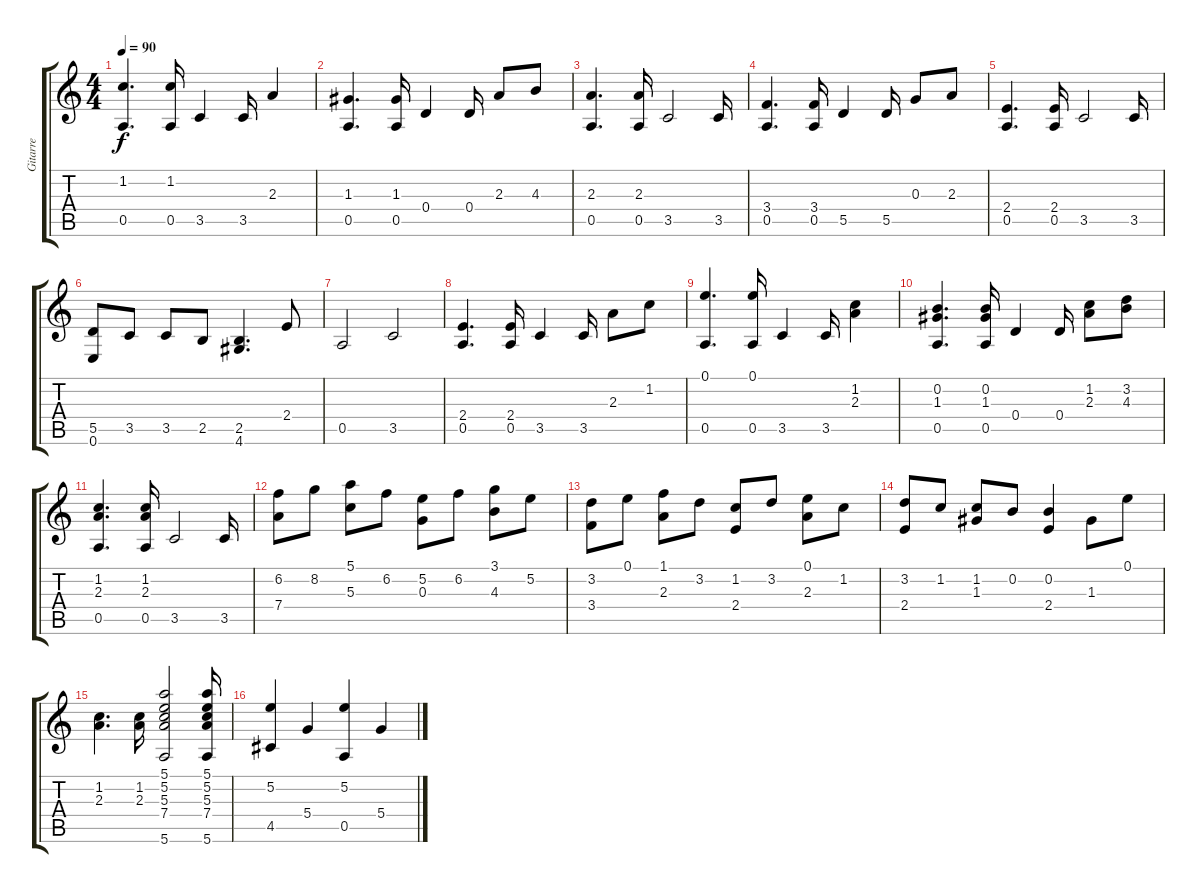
\track ("Gitarre" "Gitarre") {instrument acousticguitarsteel}
\staff {score tabs}
\tuning (E4 B3 G3 D3 A2 E2) {hide}
\ts (4 4)
\tempo 90
\clef g2
\ks c
(1.2 0.5).4{d dy f} (1.2 0.5).16 3.5.4 3.5.16 2.3.4 |
(1.3 0.5).4{d} (1.3 0.5).16 0.4.4 0.4.16 2.3.8 4.3.8 |
(2.3 0.5).4{d} (2.3 0.5).16 3.5.2 3.5.16 |
(3.4 0.5).4{d} (3.4 0.5).16 5.5.4 5.5.16 0.3.8 2.3.8 |
(2.4 0.5).4{d} (2.4 0.5).16 3.5.2 3.5.16 |
(5.5 0.6).8 3.5.8 3.5.8 2.5.8 (2.5 4.6).4{d} 2.4.8 |
0.5.2 3.5.2 |
(2.4 0.5).4{d} (2.4 0.5).16 3.5.4 3.5.16 2.3.8 1.2.8 |
(0.1 0.5).4{d} (0.1 0.5).16 3.5.4 3.5.16 (1.2 2.3).4 |
(0.2 1.3 0.5).4{d} (0.2 1.3 0.5).16 0.4.4 0.4.16 (1.2 2.3).8 (3.2 4.3).8 |
(1.2 2.3 0.5).4{d} (1.2 2.3 0.5).16 3.5.2 3.5.16 |
(6.2 7.4).8 8.2.8 (5.1 5.3).8 6.2.8 (5.2 0.3).8 6.2.8 (3.1 4.3).8 5.2.8 |
(3.2 3.4).8 0.1.8 (1.1 2.3).8 3.2.8 (1.2 2.4).8 3.2.8 (0.1 2.3).8 1.2.8 |
(3.2 2.4).8 1.2.8 (1.2 1.3).8 0.2.8 (0.2 2.4).4 1.3.8 0.1.8 |
(1.2 2.3).4{d} (1.2 2.3).16 (5.1 5.2 5.3 7.4 5.6).2 (5.1 5.2 5.3 7.4 5.6).16 |
(5.2 4.5).4 5.4.4 (5.2 0.5).4 5.4.4
